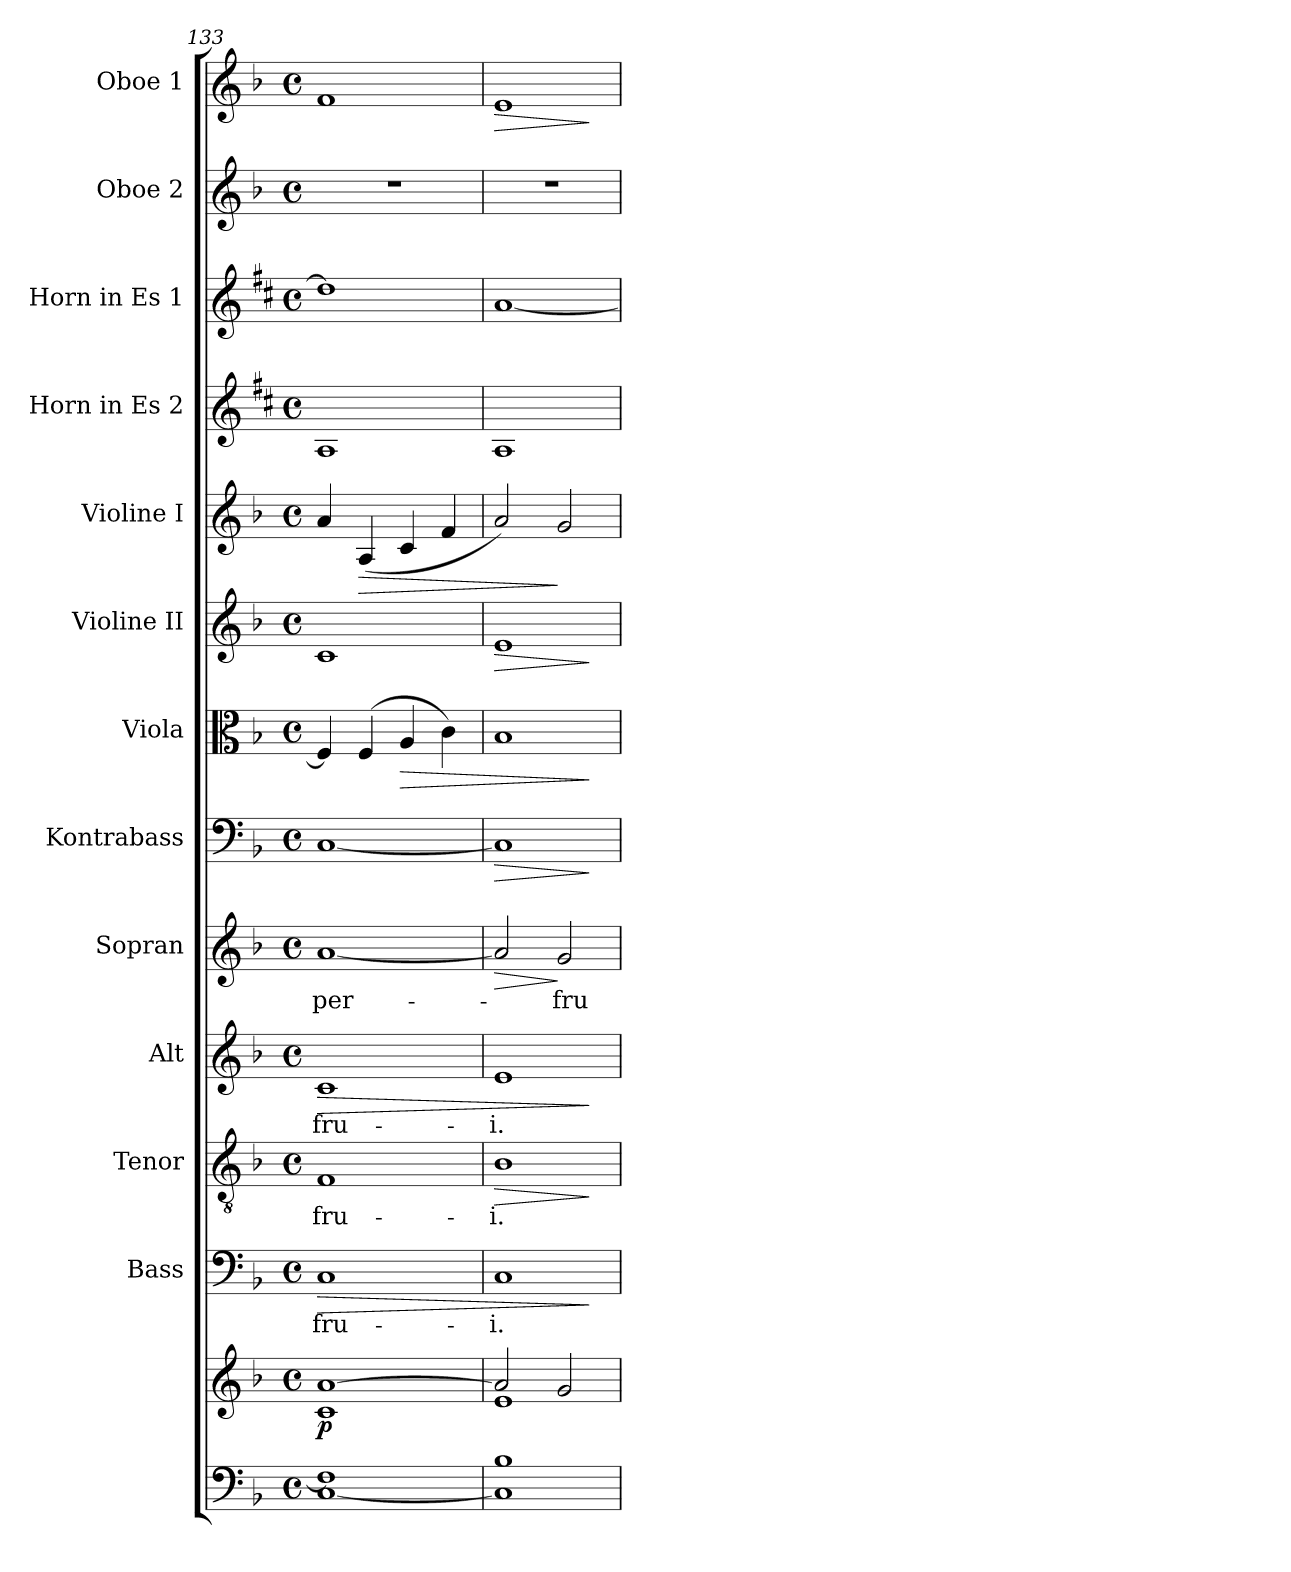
**kern	**kern	**dynam	**kern	**text	**dynam	**kern	**text	**dynam	**kern	**text	**dynam	**kern	**text	**dynam	**kern	**dynam	**kern	**dynam	**kern	**dynam	**kern	**dynam	**kern	**kern	**kern	**kern	**dynam
*part13	*part13	*part13	*part12	*part12	*part12	*part11	*part11	*part11	*part10	*part10	*part10	*part9	*part9	*part9	*part8	*part8	*part7	*part7	*part6	*part6	*part5	*part5	*part4	*part3	*part2	*part1	*part1
*staff14	*staff13	*staff13/14	*staff12	*staff12	*staff12	*staff11	*staff11	*staff11	*staff10	*staff10	*staff10	*staff9	*staff9	*staff9	*staff8	*staff8	*staff7	*staff7	*staff6	*staff6	*staff5	*staff5	*staff4	*staff3	*staff2	*staff1	*staff1
*	*	*	*I"Bass	*	*	*I"Tenor	*	*	*I"Alt	*	*	*I"Sopran	*	*	*I"Kontrabass	*	*I"Viola	*	*I"Violine II	*	*I"Violine I	*	*I"Horn in Es 2	*I"Horn in Es 1	*I"Oboe 2	*I"Oboe 1	*
*	*	*	*I'B.	*	*	*I'T.	*	*	*I'A.	*	*	*I'S.	*	*	*I'Kb.	*	*I'Vla.	*	*I'Vl. II	*	*I'Vl. I	*	*I'Hr. 2	*I'Hr. 1	*I'Ob. 2	*I'Ob. 1	*
*clefF4	*clefG2	*	*clefF4	*	*	*clefGv2	*	*	*clefG2	*	*	*clefG2	*	*	*clefF4	*	*clefC3	*	*clefG2	*	*clefG2	*	*clefG2	*clefG2	*clefG2	*clefG2	*
*	*	*	*	*	*	*	*	*	*	*	*	*	*	*	*ITrd7c12	*	*	*	*	*	*	*	*ITrd5c9	*ITrd5c9	*	*	*
*k[b-]	*k[b-]	*	*k[b-]	*	*	*k[b-]	*	*	*k[b-]	*	*	*k[b-]	*	*	*k[b-]	*	*k[b-]	*	*k[b-]	*	*k[b-]	*	*k[b-]	*k[b-]	*k[b-]	*k[b-]	*
*F:	*F:	*	*F:	*	*	*F:	*	*	*F:	*	*	*F:	*	*	*F:	*	*F:	*	*F:	*	*F:	*	*F:	*F:	*F:	*F:	*
*M4/4	*M4/4	*	*M4/4	*	*	*M4/4	*	*	*M4/4	*	*	*M4/4	*	*	*M4/4	*	*M4/4	*	*M4/4	*	*M4/4	*	*M4/4	*M4/4	*M4/4	*M4/4	*
*met(c)	*met(c)	*	*met(c)	*	*	*met(c)	*	*	*met(c)	*	*	*met(c)	*	*	*met(c)	*	*met(c)	*	*met(c)	*	*met(c)	*	*met(c)	*met(c)	*met(c)	*met(c)	*
=133	=133	=133	=133	=133	=133	=133	=133	=133	=133	=133	=133	=133	=133	=133	=133	=133	=133	=133	=133	=133	=133	=133	=133	=133	=133	=133	=133
*^	*^	*	*	*	*	*	*	*	*	*	*	*	*	*	*	*	*	*	*	*	*	*	*	*	*	*	*
!	!	!	!	!LO:DY:b	!	!LO:LY:b	!LO:HP:b	!	!LO:LY:b	!	!	!LO:LY:b	!LO:HP:b	!	!LO:LY:b	!	!	!	!	!	!	!	!	!	!	!	!	!	!
1F]	[<1C	[>1a	1c	p	1C	-fru-	>	1F	-fru-	.	1c	-fru-	>	[1a	per-	.	[1CC	.	4F/]	.	1c	.	4a/	.	1C	1f]	1r	1f	.
!	!	!	!	!	!	!	!	!	!	!	!	!	!	!	!	!	!	!	!	!	!	!	!	!LO:HP:b	!	!	!	!	!
.	.	.	.	.	.	.	.	.	.	.	.	.	.	.	.	.	.	.	(4F/	.	.	.	(<4A/	>	.	.	.	.	.
!	!	!	!	!	!	!	!	!	!	!	!	!	!	!	!	!	!	!	!	!LO:HP:b	!	!	!	!	!	!	!	!	!
.	.	.	.	.	.	.	.	.	.	.	.	.	.	.	.	.	.	.	4A/	>	.	.	4c/	.	.	.	.	.	.
.	.	.	.	.	.	.	.	.	.	.	.	.	.	.	.	.	.	.	4c\)	.	.	.	4f/	.	.	.	.	.	.
=134	=134	=134	=134	=134	=134	=134	=134	=134	=134	=134	=134	=134	=134	=134	=134	=134	=134	=134	=134	=134	=134	=134	=134	=134	=134	=134	=134	=134	=134
!	!	!	!	!	!	!LO:LY:b	!	!	!LO:LY:b	!LO:HP:b	!	!LO:LY:b	!	!	!	!LO:HP:b	!	!LO:HP:b	!	!	!	!LO:HP:b	!	!	!	!	!	!	!LO:HP:b
1B-	1C]	2a/]	1e	.	1C	-i.	.	1B-	-i.	>	1e	-i.	.	2a/]	.	>	1CC]	>	1B-	.	1e	>	2a/)	.	1C	[1c	1r	1e	>
!	!	!	!	!	!	!	!	!	!	!	!	!	!	!	!LO:LY:b	!	!	!	!	!	!	!	!	!	!	!	!	!	!
.	.	2g/	.	.	.	.	.	.	.	.	.	.	.	2g/	-fru-	]	.	.	.	.	.	.	2g/	]	.	.	.	.	.
*v	*v	*	*	*	*	*	*	*	*	*	*	*	*	*	*	*	*	*	*	*	*	*	*	*	*	*	*	*	*
*	*v	*v	*	*	*	*	*	*	*	*	*	*	*	*	*	*	*	*	*	*	*	*	*	*	*	*	*	*
.	.	.	.	.	]	.	.	]	.	.	]	.	.	.	.	]	.	]	.	]	.	.	.	.	.	.	]
=	=	=	=	=	=	=	=	=	=	=	=	=	=	=	=	=	=	=	=	=	=	=	=	=	=	=	=
*-	*-	*-	*-	*-	*-	*-	*-	*-	*-	*-	*-	*-	*-	*-	*-	*-	*-	*-	*-	*-	*-	*-	*-	*-	*-	*-	*-
